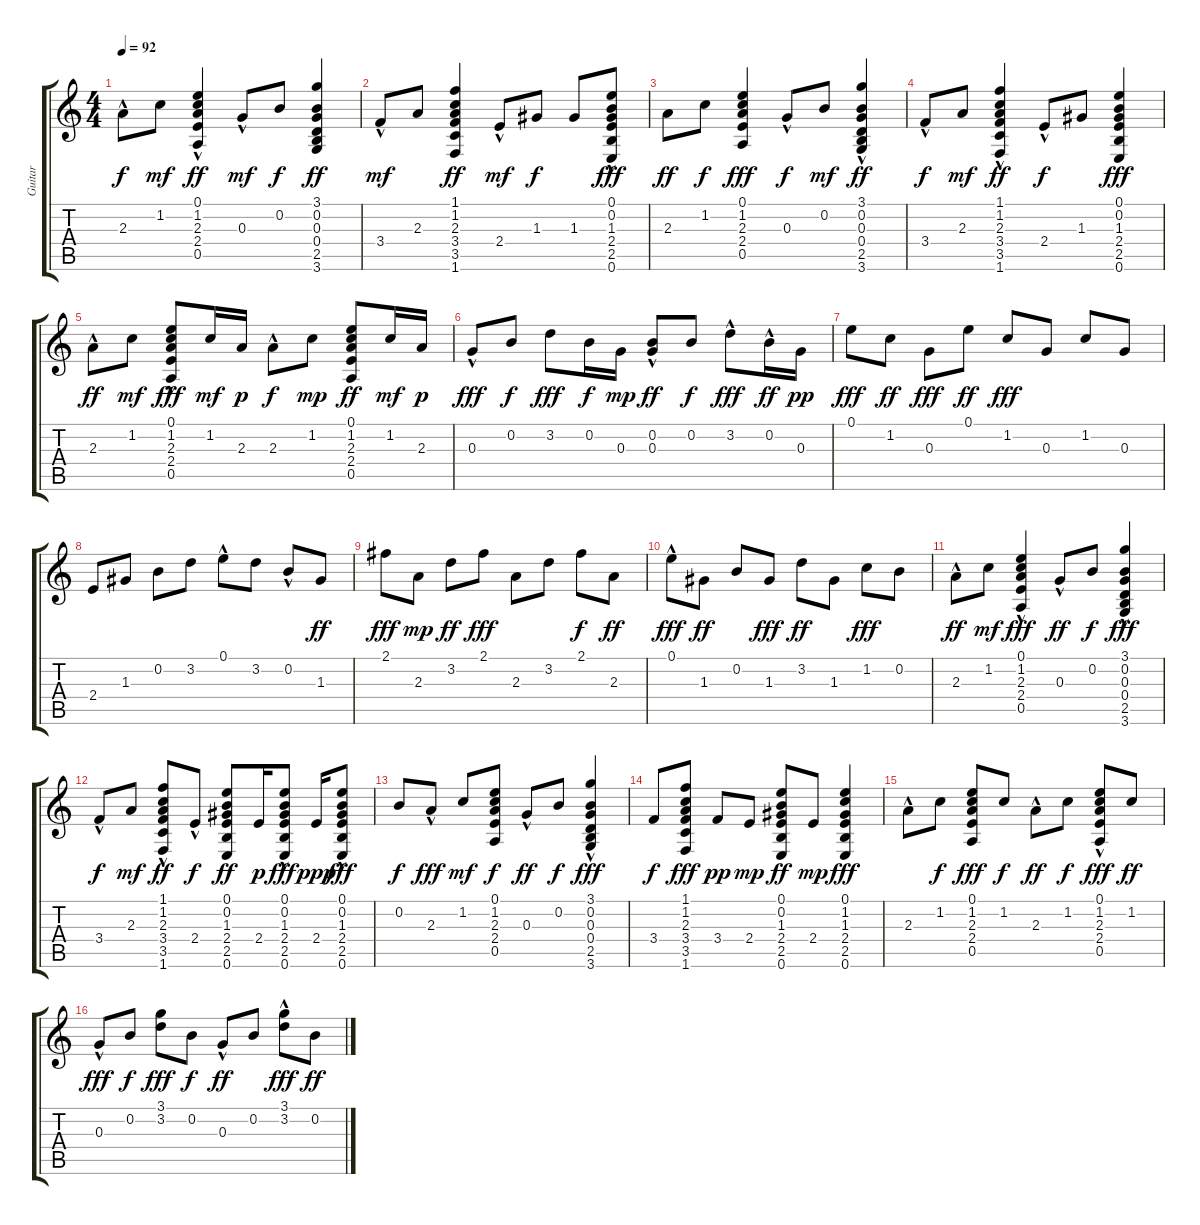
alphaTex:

\track ("Guitar" "Guitar") {instrument overdrivenguitar}
\staff {score tabs}
\tuning (E4 B3 G3 D3 A2 E2) {hide}
\ts (4 4)
\tempo 92
\clef g2
\ks c
2.3{hac}.8{dy f} 1.2.8{dy mf} (0.1 1.2 2.3{hac} 2.4 0.5).4{dy ff} 0.3{hac}.8{dy mf} 0.2.8{dy f} (3.1 0.2 0.3 0.4 2.5 3.6).4{dy ff} |
3.4{hac}.8{dy mf} 2.3.8 (1.1 1.2 2.3 3.4 3.5 1.6).4{dy ff} 2.4{hac}.8{dy mf} 1.3.8{dy f} 1.3.8 (0.1 0.2{hac} 1.3{hac} 2.4 2.5 0.6).8{dy fff} |
2.3.8{dy ff} 1.2.8{dy f} (0.1 1.2 2.3 2.4 0.5).4{dy fff} 0.3{hac}.8{dy f} 0.2.8{dy mf} (3.1 0.2 0.3{hac} 0.4{hac} 2.5 3.6).4{dy ff} |
3.4{hac}.8{dy f} 2.3.8{dy mf} (1.1 1.2 2.3 3.4{hac} 3.5 1.6).4{dy ff} 2.4{hac}.8{dy f} 1.3.8 (0.1 0.2 1.3 2.4 2.5 0.6).4{dy fff} |
2.3{hac}.8{dy ff} 1.2.8{dy mf} (0.1{hac} 1.2 2.3 2.4 0.5).8{dy fff} 1.2.16{dy mf} 2.3.16{dy p} 2.3{hac}.8{dy f} 1.2.8{dy mp} (0.1 1.2 2.3 2.4 0.5).8{dy ff} 1.2.16{dy mf} 2.3.16{dy p} |
0.3{hac}.8{dy fff} 0.2.8{dy f} 3.2.8{dy fff} 0.2.16{dy f} 0.3.16{dy mp} (0.2 0.3{hac}).8{dy ff} 0.2.8{dy f} 3.2{hac}.8{dy fff} 0.2{hac}.16{dy ff} 0.3.16{dy pp} |
0.1.8{dy fff} 1.2.8{dy ff} 0.3.8{dy fff} 0.1.8{dy ff} 1.2.8{dy fff} 0.3.8 1.2.8 0.3.8 |
2.4.8 1.3.8 0.2.8 3.2.8 0.1{hac}.8 3.2.8 0.2{hac}.8 1.3.8{dy ff} |
2.1.8{dy fff} 2.3.8{dy mp} 3.2.8{dy ff} 2.1.8{dy fff} 2.3.8 3.2.8 2.1.8{dy f} 2.3.8{dy ff} |
0.1{hac}.8{dy fff} 1.3.8{dy ff} 0.2.8 1.3.8{dy fff} 3.2.8{dy ff} 1.3.8 1.2.8{dy fff} 0.2.8 |
2.3{hac}.8{dy ff} 1.2.8{dy mf} (0.1 1.2 2.3{hac} 2.4 0.5).4{dy fff} 0.3{hac}.8{dy ff} 0.2.8{dy f} (3.1 0.2 0.3 0.4{hac} 2.5 3.6).4{dy fff} |
3.4{hac}.8{dy f} 2.3.8{dy mf} (1.1 1.2 2.3 3.4{hac} 3.5 1.6).8{dy ff} 2.4{hac}.8{dy f} (0.1 0.2 1.3 2.4 2.5 0.6).8{dy ff} 2.4.16{dy p} (0.1{hac} 0.2{hac} 1.3{hac} 2.4 2.5 0.6).8{dy fff} 2.4.16{dy ppp} (0.1 0.2 1.3 2.4 2.5{hac} 0.6).8{dy fff} |
0.2.8{dy f} 2.3{hac}.8{dy fff} 1.2.8{dy mf} (0.1 1.2 2.3 2.4 0.5).8{dy f} 0.3{hac}.8{dy ff} 0.2.8{dy f} (3.1 0.2 0.3{hac} 0.4{hac} 2.5 3.6).4{dy fff} |
3.4.8{dy f} (1.1 1.2 2.3 3.4 3.5 1.6).8{dy fff} 3.4.8{dy pp} 2.4.8{dy mp} (0.1 0.2 1.3 2.4 2.5 0.6).8{dy ff} 2.4.8{dy mp} (0.1 1.2 1.3 2.4 2.5 0.6).4{dy fff} |
2.3{hac}.8 1.2.8{dy f} (0.1 1.2 2.3 2.4 0.5).8{dy fff} 1.2.8{dy f} 2.3{hac}.8{dy ff} 1.2.8{dy f} (0.1{hac} 1.2 2.3 2.4 0.5).8{dy fff} 1.2.8{dy ff} |
0.3{hac}.8{dy fff} 0.2.8{dy f} (3.1 3.2).8{dy fff} 0.2.8{dy f} 0.3{hac}.8{dy ff} 0.2.8 (3.1 3.2{hac}).8{dy fff} 0.2.8{dy ff}
